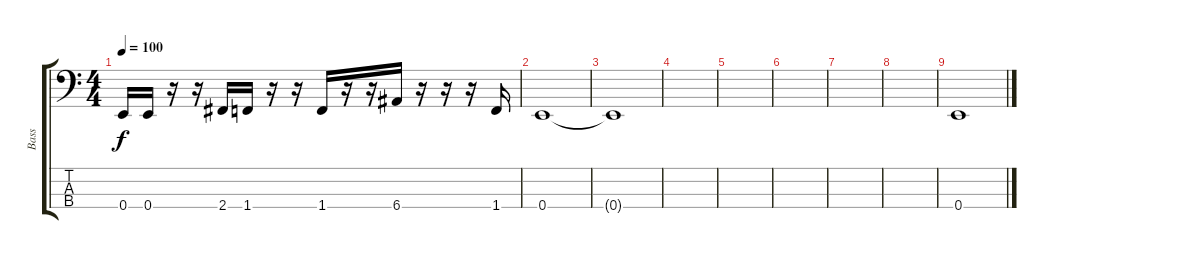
\track ("Bass" "Bass") {instrument electricbassfinger}
\staff {score tabs}
\tuning (G2 D2 A1 E1) {hide}
\ts (4 4)
\tempo 100
\clef f4
\ks c
0.4.16{dy f} 0.4.16 r.16 r.16 2.4.16 1.4.16 r.16 r.16 1.4.16 r.16 r.16 6.4.16 r.16 r.16 r.16 1.4.16 |
0.4.1 |
0.4{t}.1 |
|
|
|
|
|
0.4.1{volume 8}
